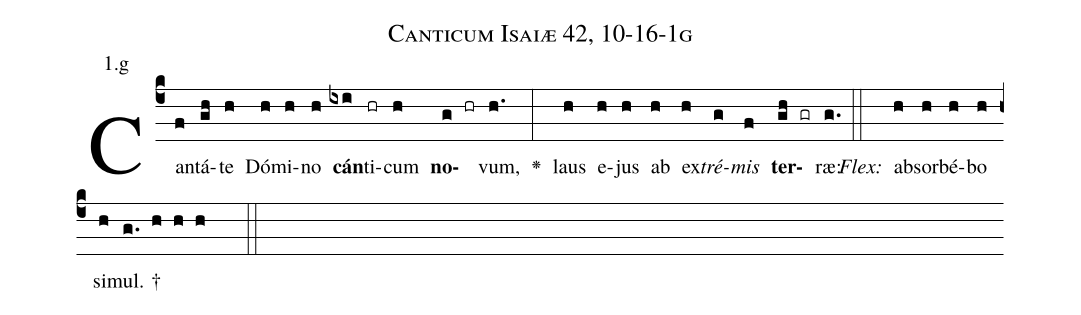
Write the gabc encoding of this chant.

name: Canticum Isaiæ 42, 10-16-1g;
annotation: 1.g;
%%
(c4)Can(f)tá(gh)te(h) Dó(h)mi(h)no(h) <b>cán</b>(ixi)ti(hr)cum(h) <b>no</b>(g hr)vum,(h.) <v>\greheightstar</v>(:) laus(h) e(h)jus(h) ab(h) ex(h)<i>tré</i>(g)<i>mis</i>(f) <b>ter</b>(gh gr)ræ:(g.) (::)
<i>Flex:</i>()  ab(h)sor(h)bé(h)bo(h) si(h)mul. †(g. h h h  ::)

%E(h) u(h) o(g) u(f) a(gh) e.(g.) (::)
